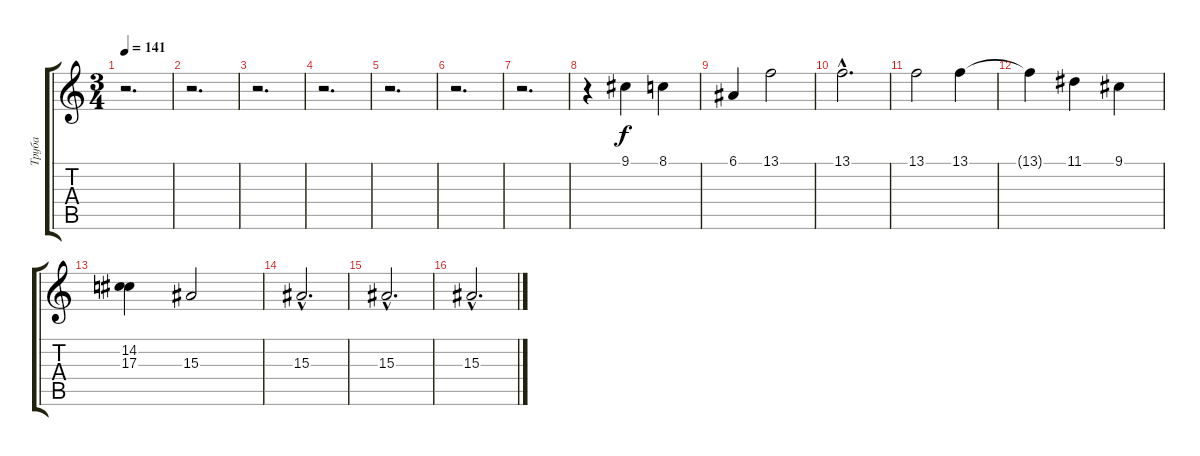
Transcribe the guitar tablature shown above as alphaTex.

\track ("Труба" "Труба") {instrument tuba}
\staff {score tabs}
\tuning (E4 B3 G3 D3 A2 E2) {hide}
\ts (3 4)
\tempo 141
\clef g2
\ks c
r.2{d dy f} |
r.2{d} |
r.2{d} |
r.2{d} |
r.2{d} |
r.2{d} |
r.2{d} |
r.4 9.1.4 8.1.4 |
6.1.4 13.1.2 |
13.1{hac}.2{d} |
13.1.2 13.1.4 |
13.1{t}.4 11.1.4 9.1.4 |
(14.2 17.3).4 15.3.2 |
15.3{hac}.2{d} |
15.3{hac}.2{d} |
15.3{hac}.2{d}
